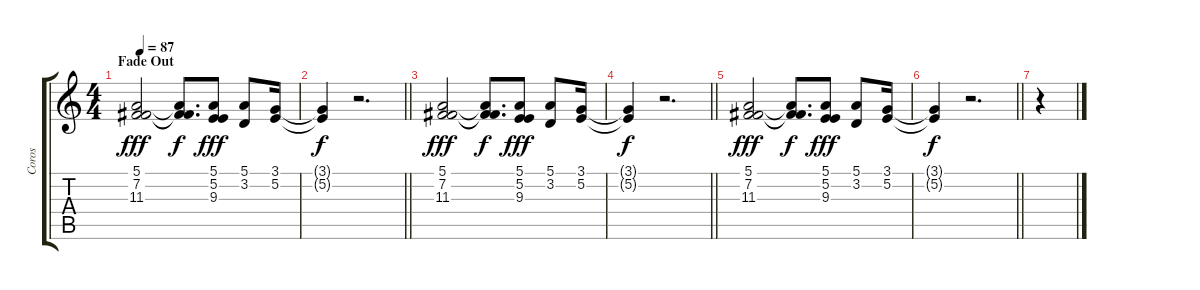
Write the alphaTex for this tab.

\track ("Coros " "Coros ") {instrument trumpet}
\staff {score tabs}
\tuning (E4 B3 G3 D3 A2 E2) {hide}
\ts (4 4)
\section ("" "Fade Out")
\tempo 87
\clef g2
\ks c
(5.1 7.2 11.3).2{dy fff volume 3} (5.1{t} 7.2{t} 11.3{t}).8{d dy f} (5.1 5.2 9.3).8{dy fff} (5.1 3.2).8 (3.1 5.2).16 |
\barLineRight lightlight
(3.1{t} 5.2{t}).4{dy f} r.2{d} |
(5.1 7.2 11.3).2{dy fff} (5.1{t} 7.2{t} 11.3{t}).8{d dy f} (5.1 5.2 9.3).8{dy fff} (5.1 3.2).8 (3.1 5.2).16 |
\barLineRight lightlight
(3.1{t} 5.2{t}).4{dy f} r.2{d} |
(5.1 7.2 11.3).2{dy fff volume 0} (5.1{t} 7.2{t} 11.3{t}).8{d dy f} (5.1 5.2 9.3).8{dy fff} (5.1 3.2).8 (3.1 5.2).16 |
\barLineRight lightlight
(3.1{t} 5.2{t}).4{dy f} r.2{d} |
r.4
